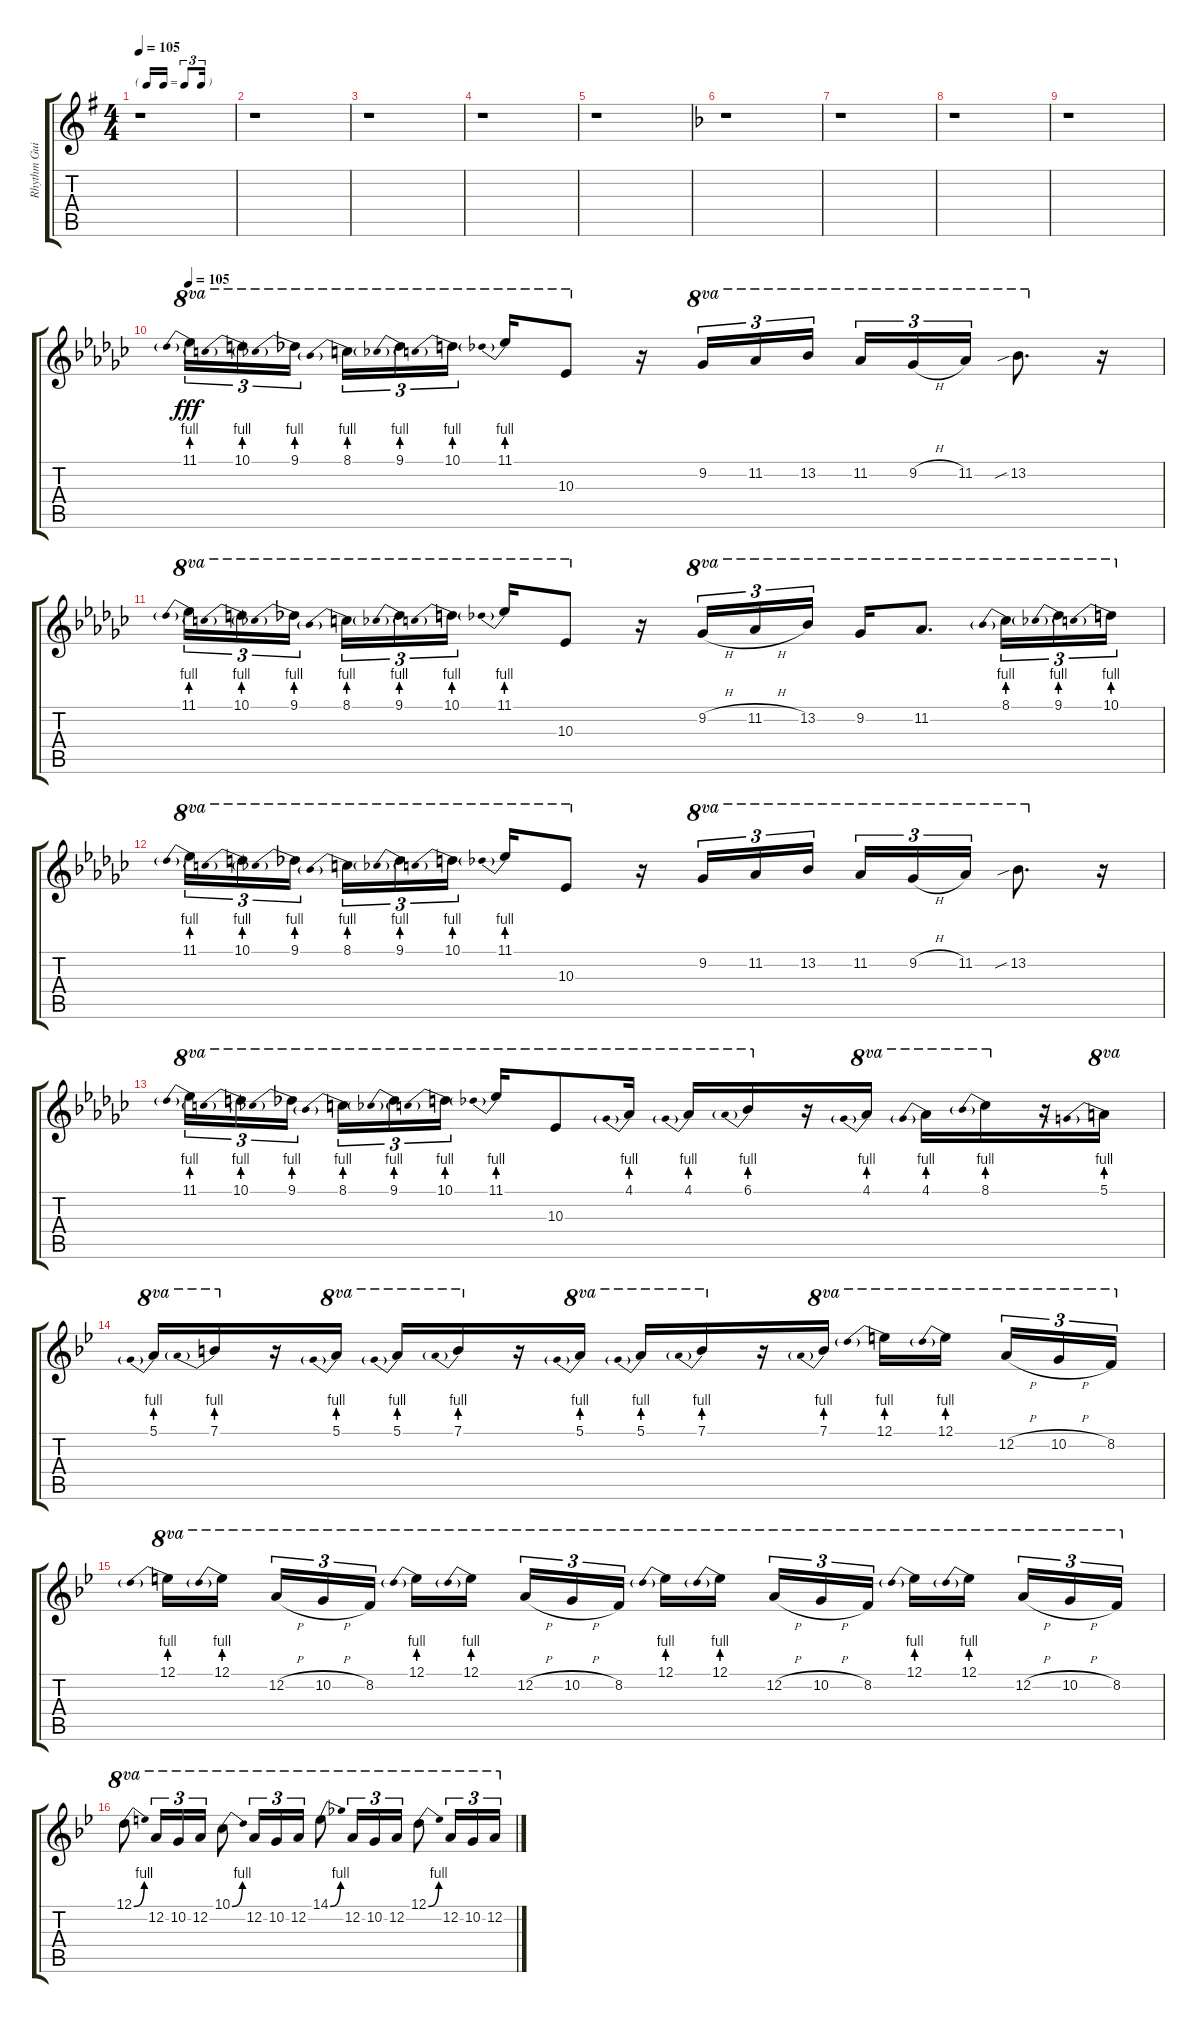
\track ("Rhythm Guitar & Lead Guitar" "Rhythm Gui") {instrument distortionguitar}
\staff {score tabs}
\tuning (D4 A3 F3 C3 G2 D2) {hide}
\ts (4 4)
\tf triplet16th
\tempo 105
\clef g2
\ks g
r.1{dy f} |
r.1 |
r.1 |
r.1 |
r.1 |
\ks f
r.1 |
r.1 |
r.1 |
r.1 |
\tempo 105
\ks gb
11.1{be (prebend 0 4 60 4)}.16{tu (3 2) ot 8va dy fff} 10.1{be (prebend 0 4 60 4)}.16{tu (3 2) ot 8va} 9.1{be (prebend 0 4 60 4)}.16{tu (3 2) ot 8va beam splitsecondary} 8.1{be (prebend 0 4 60 4)}.16{tu (3 2) ot 8va} 9.1{be (prebend 0 4 60 4)}.16{tu (3 2) ot 8va} 10.1{be (prebend 0 4 60 4)}.16{tu (3 2) ot 8va} 11.1{be (prebend 0 4 60 4)}.16{ot 8va} 10.3.8{ot 8va} r.16 9.2.16{tu (3 2) ot 8va} 11.2.16{tu (3 2) ot 8va} 13.2.16{tu (3 2) ot 8va beam splitsecondary} 11.2.16{tu (3 2) ot 8va} 9.2{h}.16{tu (3 2) ot 8va} 11.2.16{tu (3 2) ot 8va} 13.2{sib}.8{d ot 8va} r.16 |
11.1{be (prebend 0 4 60 4)}.16{tu (3 2) ot 8va} 10.1{be (prebend 0 4 60 4)}.16{tu (3 2) ot 8va} 9.1{be (prebend 0 4 60 4)}.16{tu (3 2) ot 8va beam splitsecondary} 8.1{be (prebend 0 4 60 4)}.16{tu (3 2) ot 8va} 9.1{be (prebend 0 4 60 4)}.16{tu (3 2) ot 8va} 10.1{be (prebend 0 4 60 4)}.16{tu (3 2) ot 8va} 11.1{be (prebend 0 4 60 4)}.16{ot 8va} 10.3.8{ot 8va} r.16 9.2{h}.16{tu (3 2) ot 8va} 11.2{h}.16{tu (3 2) ot 8va} 13.2.16{tu (3 2) ot 8va beam splitsecondary} 9.2.16{ot 8va} 11.2.8{d ot 8va} 8.1{be (prebend 0 4 60 4)}.16{tu (3 2) ot 8va} 9.1{be (prebend 0 4 60 4)}.16{tu (3 2) ot 8va} 10.1{be (prebend 0 4 60 4)}.16{tu (3 2) ot 8va} |
11.1{be (prebend 0 4 60 4)}.16{tu (3 2) ot 8va} 10.1{be (prebend 0 4 60 4)}.16{tu (3 2) ot 8va} 9.1{be (prebend 0 4 60 4)}.16{tu (3 2) ot 8va beam splitsecondary} 8.1{be (prebend 0 4 60 4)}.16{tu (3 2) ot 8va} 9.1{be (prebend 0 4 60 4)}.16{tu (3 2) ot 8va} 10.1{be (prebend 0 4 60 4)}.16{tu (3 2) ot 8va} 11.1{be (prebend 0 4 60 4)}.16{ot 8va} 10.3.8{ot 8va} r.16 9.2.16{tu (3 2) ot 8va} 11.2.16{tu (3 2) ot 8va} 13.2.16{tu (3 2) ot 8va beam splitsecondary} 11.2.16{tu (3 2) ot 8va} 9.2{h}.16{tu (3 2) ot 8va} 11.2.16{tu (3 2) ot 8va} 13.2{sib}.8{d ot 8va} r.16 |
11.1{be (prebend 0 4 60 4)}.16{tu (3 2) ot 8va} 10.1{be (prebend 0 4 60 4)}.16{tu (3 2) ot 8va} 9.1{be (prebend 0 4 60 4)}.16{tu (3 2) ot 8va beam splitsecondary} 8.1{be (prebend 0 4 60 4)}.16{tu (3 2) ot 8va} 9.1{be (prebend 0 4 60 4)}.16{tu (3 2) ot 8va} 10.1{be (prebend 0 4 60 4)}.16{tu (3 2) ot 8va} 11.1{be (prebend 0 4 60 4)}.16{ot 8va} 10.3.8{ot 8va} 4.1{be (prebend 0 4 60 4)}.16{ot 8va} 4.1{be (prebend 0 4 60 4)}.16{ot 8va} 6.1{be (prebend 0 4 60 4)}.16{ot 8va} r.16 4.1{be (prebend 0 4 60 4)}.16{ot 8va} 4.1{be (prebend 0 4 60 4)}.16{ot 8va} 8.1{be (prebend 0 4 60 4)}.16{ot 8va} r.16 5.1{be (prebend 0 4 60 4)}.16{ot 8va} |
\ks bb
5.1{be (prebend 0 4 60 4)}.16{ot 8va} 7.1{be (prebend 0 4 60 4)}.16{ot 8va} r.16 5.1{be (prebend 0 4 60 4)}.16{ot 8va} 5.1{be (prebend 0 4 60 4)}.16{ot 8va} 7.1{be (prebend 0 4 60 4)}.16{ot 8va} r.16 5.1{be (prebend 0 4 60 4)}.16{ot 8va} 5.1{be (prebend 0 4 60 4)}.16{ot 8va} 7.1{be (prebend 0 4 60 4)}.16{ot 8va} r.16 7.1{be (prebend 0 4 60 4)}.16{ot 8va} 12.1{be (prebend 0 4 60 4)}.16{ot 8va} 12.1{be (prebend 0 4 60 4)}.16{ot 8va beam splitsecondary} 12.2{h}.16{tu (3 2) ot 8va} 10.2{h}.16{tu (3 2) ot 8va} 8.2.16{tu (3 2) ot 8va} |
12.1{be (prebend 0 4 60 4)}.16{ot 8va} 12.1{be (prebend 0 4 60 4)}.16{ot 8va beam splitsecondary} 12.2{h}.16{tu (3 2) ot 8va} 10.2{h}.16{tu (3 2) ot 8va} 8.2.16{tu (3 2) ot 8va} 12.1{be (prebend 0 4 60 4)}.16{ot 8va} 12.1{be (prebend 0 4 60 4)}.16{ot 8va beam splitsecondary} 12.2{h}.16{tu (3 2) ot 8va} 10.2{h}.16{tu (3 2) ot 8va} 8.2.16{tu (3 2) ot 8va} 12.1{be (prebend 0 4 60 4)}.16{ot 8va} 12.1{be (prebend 0 4 60 4)}.16{ot 8va beam splitsecondary} 12.2{h}.16{tu (3 2) ot 8va} 10.2{h}.16{tu (3 2) ot 8va} 8.2.16{tu (3 2) ot 8va} 12.1{be (prebend 0 4 60 4)}.16{ot 8va} 12.1{be (prebend 0 4 60 4)}.16{ot 8va beam splitsecondary} 12.2{h}.16{tu (3 2) ot 8va} 10.2{h}.16{tu (3 2) ot 8va} 8.2.16{tu (3 2) ot 8va} |
12.1{be (bend 0 0 60 4)}.8{ot 8va} 12.2.16{tu (3 2) ot 8va} 10.2.16{tu (3 2) ot 8va} 12.2.16{tu (3 2) ot 8va} 10.1{be (bend 0 0 60 4)}.8{ot 8va} 12.2.16{tu (3 2) ot 8va} 10.2.16{tu (3 2) ot 8va} 12.2.16{tu (3 2) ot 8va} 14.1{be (bend 0 0 60 4)}.8{ot 8va} 12.2.16{tu (3 2) ot 8va} 10.2.16{tu (3 2) ot 8va} 12.2.16{tu (3 2) ot 8va} 12.1{be (bend 0 0 60 4)}.8{ot 8va} 12.2.16{tu (3 2) ot 8va} 10.2.16{tu (3 2) ot 8va} 12.2.16{tu (3 2) ot 8va}
